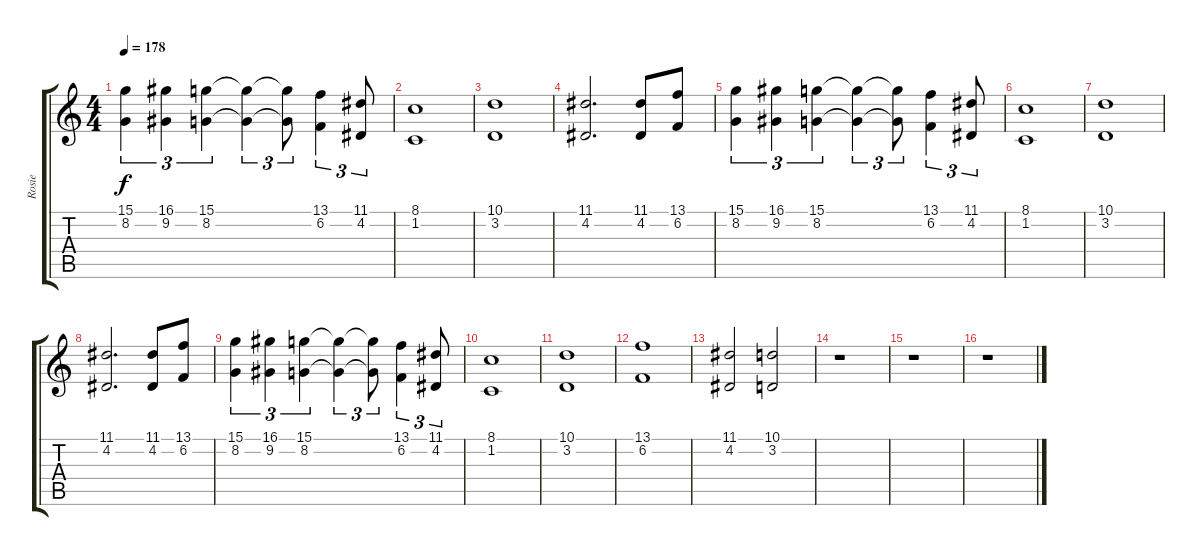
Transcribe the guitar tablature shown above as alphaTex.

\track ("Rosie" "Rosie") {instrument pad4choir}
\staff {score tabs}
\tuning (E4 B3 G3 D3 A2 E2) {hide}
\ts (4 4)
\tempo 178
\clef g2
\ks c
(15.1 8.2).4{tu (3 2) dy f} (16.1 9.2).4{tu (3 2)} (15.1 8.2).4{tu (3 2)} (15.1{t} 8.2{t}).4{tu (3 2)} (15.1{t} 8.2{t}).8{tu (3 2)} (13.1 6.2).4{tu (3 2)} (11.1 4.2).8{tu (3 2)} |
(8.1 1.2).1 |
(10.1 3.2).1 |
(11.1 4.2).2{d} (11.1 4.2).8 (13.1 6.2).8 |
(15.1 8.2).4{tu (3 2)} (16.1 9.2).4{tu (3 2)} (15.1 8.2).4{tu (3 2)} (15.1{t} 8.2{t}).4{tu (3 2)} (15.1{t} 8.2{t}).8{tu (3 2)} (13.1 6.2).4{tu (3 2)} (11.1 4.2).8{tu (3 2)} |
(8.1 1.2).1 |
(10.1 3.2).1 |
(11.1 4.2).2{d} (11.1 4.2).8 (13.1 6.2).8 |
(15.1 8.2).4{tu (3 2)} (16.1 9.2).4{tu (3 2)} (15.1 8.2).4{tu (3 2)} (15.1{t} 8.2{t}).4{tu (3 2)} (15.1{t} 8.2{t}).8{tu (3 2)} (13.1 6.2).4{tu (3 2)} (11.1 4.2).8{tu (3 2)} |
(8.1 1.2).1 |
(10.1 3.2).1 |
(13.1 6.2).1 |
(11.1 4.2).2 (10.1 3.2).2 |
r.1 |
r.1 |
r.1
